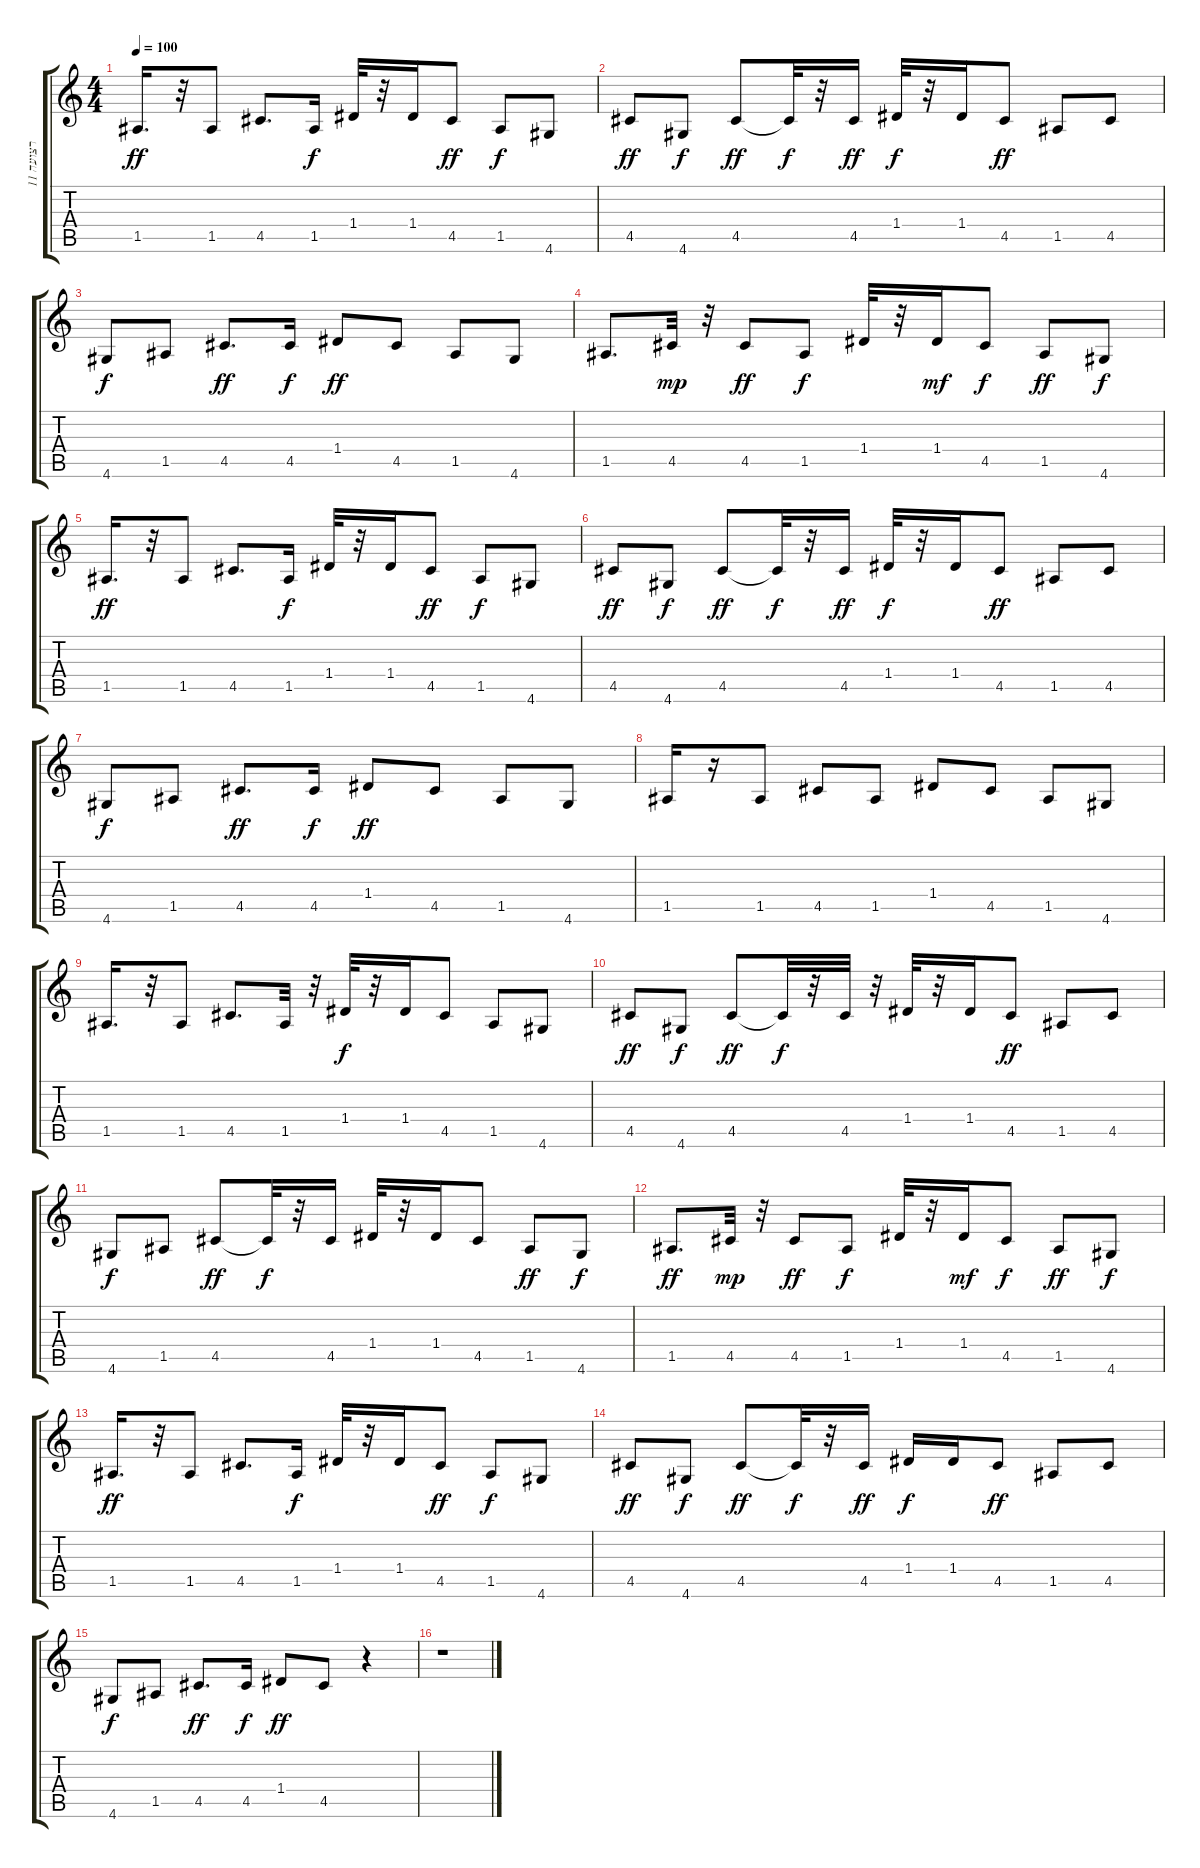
\track ("רצועה 11" "רצועה 11") {instrument distortionguitar}
\staff {score tabs}
\tuning (E4 B3 G3 D3 A2 E2) {hide}
\ts (4 4)
\tempo 100
\clef g2
\ks c
1.5.16{d dy ff} r.32 1.5.8 4.5.8{d} 1.5.16{dy f} 1.4.32 r.32 1.4.16 4.5.8{dy ff} 1.5.8{dy f} 4.6.8 |
4.5.8{dy ff} 4.6.8{dy f} 4.5.8{dy ff} 4.5{t}.32{dy f} r.32 4.5.16{dy ff} 1.4.32{dy f} r.32 1.4.16 4.5.8{dy ff} 1.5.8 4.5.8 |
4.6.8{dy f} 1.5.8 4.5.8{d dy ff} 4.5.16{dy f} 1.4.8{dy ff} 4.5.8 1.5.8 4.6.8 |
1.5.8{d} 4.5.32{dy mp} r.32 4.5.8{dy ff} 1.5.8{dy f} 1.4.32 r.32 1.4.16{dy mf} 4.5.8{dy f} 1.5.8{dy ff} 4.6.8{dy f} |
1.5.16{d dy ff} r.32 1.5.8 4.5.8{d} 1.5.16{dy f} 1.4.32 r.32 1.4.16 4.5.8{dy ff} 1.5.8{dy f} 4.6.8 |
4.5.8{dy ff} 4.6.8{dy f} 4.5.8{dy ff} 4.5{t}.32{dy f} r.32 4.5.16{dy ff} 1.4.32{dy f} r.32 1.4.16 4.5.8{dy ff} 1.5.8 4.5.8 |
4.6.8{dy f} 1.5.8 4.5.8{d dy ff} 4.5.16{dy f} 1.4.8{dy ff} 4.5.8 1.5.8 4.6.8 |
1.5.16 r.16 1.5.8 4.5.8 1.5.8 1.4.8 4.5.8 1.5.8 4.6.8 |
1.5.16{d} r.32 1.5.8 4.5.8{d} 1.5.32 r.32 1.4.32{dy f} r.32 1.4.16 4.5.8 1.5.8 4.6.8 |
4.5.8{dy ff} 4.6.8{dy f} 4.5.8{dy ff} 4.5{t}.32{dy f} r.32 4.5.32 r.32 1.4.32 r.32 1.4.16 4.5.8{dy ff} 1.5.8 4.5.8 |
4.6.8{dy f} 1.5.8 4.5.8{dy ff} 4.5{t}.32{dy f} r.32 4.5.16 1.4.32 r.32 1.4.16 4.5.8 1.5.8{dy ff} 4.6.8{dy f} |
1.5.8{d dy ff} 4.5.32{dy mp} r.32 4.5.8{dy ff} 1.5.8{dy f} 1.4.32 r.32 1.4.16{dy mf} 4.5.8{dy f} 1.5.8{dy ff} 4.6.8{dy f} |
1.5.16{d dy ff} r.32 1.5.8 4.5.8{d} 1.5.16{dy f} 1.4.32 r.32 1.4.16 4.5.8{dy ff} 1.5.8{dy f} 4.6.8 |
4.5.8{dy ff} 4.6.8{dy f} 4.5.8{dy ff} 4.5{t}.32{dy f} r.32 4.5.16{dy ff} 1.4.16{dy f} 1.4.16 4.5.8{dy ff} 1.5.8 4.5.8 |
4.6.8{dy f} 1.5.8 4.5.8{d dy ff} 4.5.16{dy f} 1.4.8{dy ff} 4.5.8 r.4 |
r.1
